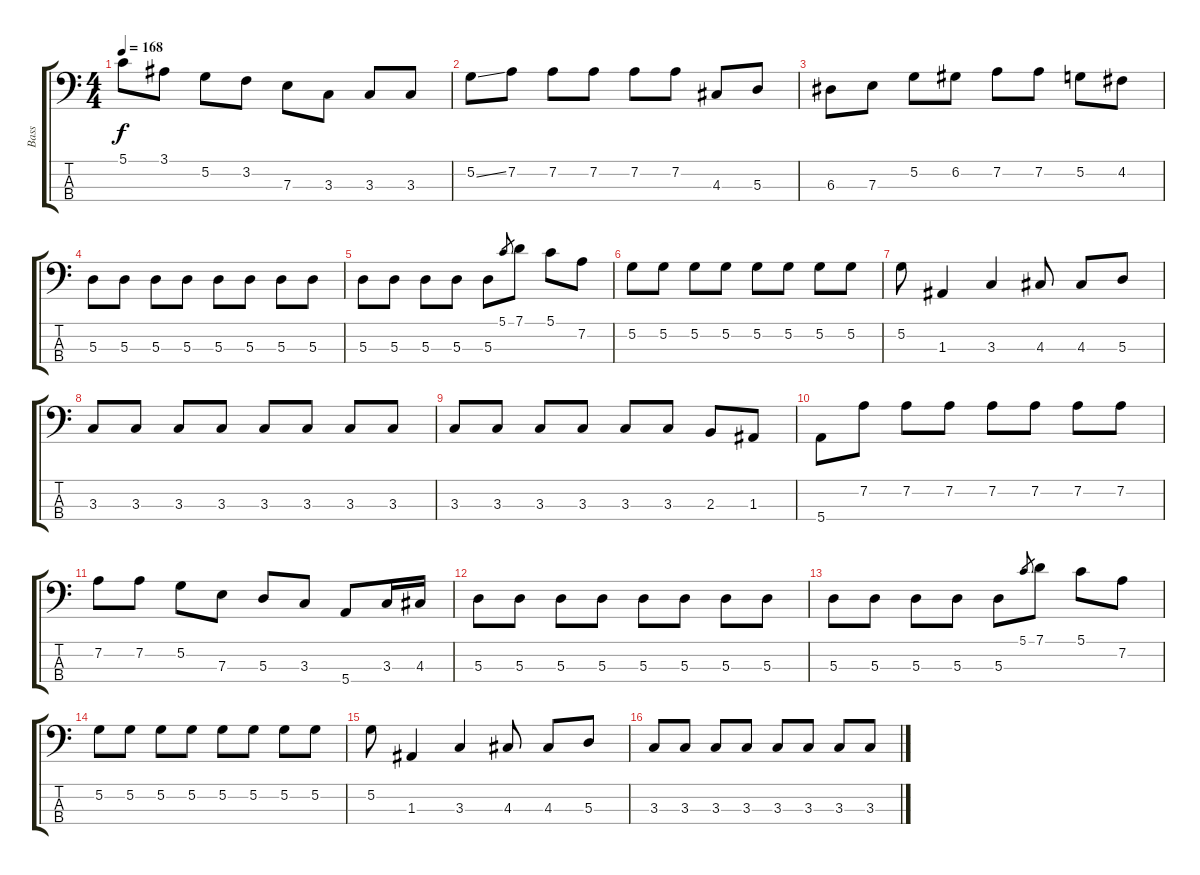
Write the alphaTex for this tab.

\track ("Bass" "Bass") {instrument electricbasspick}
\staff {score tabs}
\tuning (G2 D2 A1 E1) {hide}
\ts (4 4)
\tempo 168
\clef f4
\ks c
5.1.8{dy f} 3.1.8 5.2.8 3.2.8 7.3.8 3.3.8 3.3.8 3.3.8 |
5.2{ss}.8 7.2.8 7.2.8 7.2.8 7.2.8 7.2.8 4.3.8 5.3.8 |
6.3.8 7.3.8 5.2.8 6.2.8 7.2.8 7.2.8 5.2.8 4.2.8 |
5.3.8 5.3.8 5.3.8 5.3.8 5.3.8 5.3.8 5.3.8 5.3.8 |
5.3.8 5.3.8 5.3.8 5.3.8 5.3.8 5.1.8{gr} 7.1.8 5.1.8 7.2.8 |
5.2.8 5.2.8 5.2.8 5.2.8 5.2.8 5.2.8 5.2.8 5.2.8 |
5.2.8 1.3.4 3.3.4 4.3.8 4.3.8 5.3.8 |
3.3.8 3.3.8 3.3.8 3.3.8 3.3.8 3.3.8 3.3.8 3.3.8 |
3.3.8 3.3.8 3.3.8 3.3.8 3.3.8 3.3.8 2.3.8 1.3.8 |
5.4.8 7.2.8 7.2.8 7.2.8 7.2.8 7.2.8 7.2.8 7.2.8 |
7.2.8 7.2.8 5.2.8 7.3.8 5.3.8 3.3.8 5.4.8 3.3.16 4.3.16 |
5.3.8 5.3.8 5.3.8 5.3.8 5.3.8 5.3.8 5.3.8 5.3.8 |
5.3.8 5.3.8 5.3.8 5.3.8 5.3.8 5.1.8{gr} 7.1.8 5.1.8 7.2.8 |
5.2.8 5.2.8 5.2.8 5.2.8 5.2.8 5.2.8 5.2.8 5.2.8 |
5.2.8 1.3.4 3.3.4 4.3.8 4.3.8 5.3.8 |
3.3.8 3.3.8 3.3.8 3.3.8 3.3.8 3.3.8 3.3.8 3.3.8
